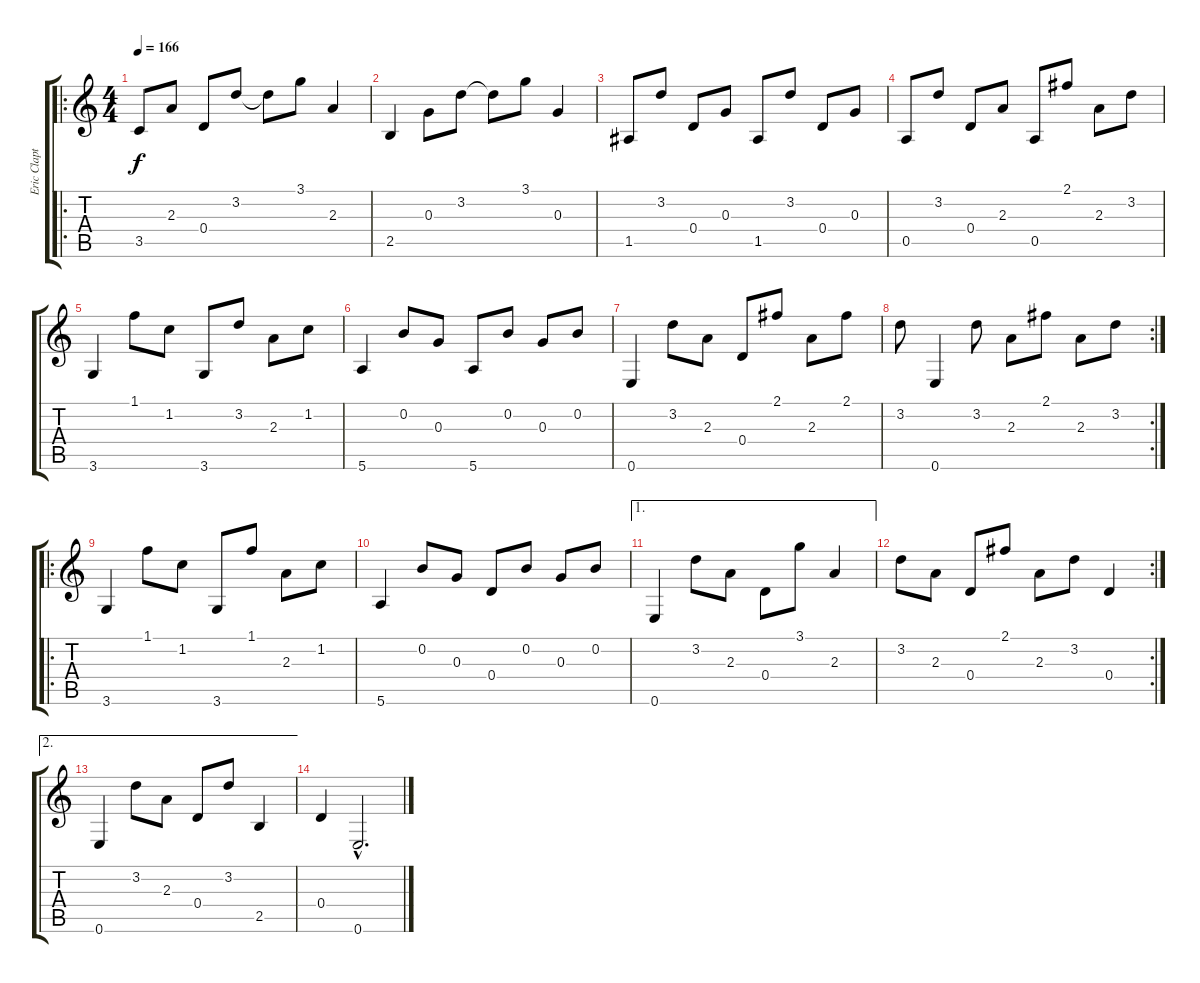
\track ("Eric Clapton Fingerpicking" "Eric Clapt") {instrument acousticguitarnylon}
\staff {score tabs}
\tuning (E4 B3 G3 D3 A2 E2) {hide}
\ro
\ts (4 4)
\tempo 166
\clef g2
\ks c
3.5.8{dy f} 2.3.8 0.4.8 3.2.8 3.2{t}.8 3.1.8 2.3.4 |
2.5.4 0.3.8 3.2.8 3.2{t}.8 3.1.8 0.3.4 |
1.5.8 3.2.8 0.4.8 0.3.8 1.5.8 3.2.8 0.4.8 0.3.8 |
0.5.8 3.2.8 0.4.8 2.3.8 0.5.8 2.1.8 2.3.8 3.2.8 |
3.6.4 1.1.8 1.2.8 3.6.8 3.2.8 2.3.8 1.2.8 |
5.6.4 0.2.8 0.3.8 5.6.8 0.2.8 0.3.8 0.2.8 |
0.6.4 3.2.8 2.3.8 0.4.8 2.1.8 2.3.8 2.1.8 |
\rc 2
3.2.8 0.6.4 3.2.8 2.3.8 2.1.8 2.3.8 3.2.8 |
\ro
3.6.4 1.1.8 1.2.8 3.6.8 1.1.8 2.3.8 1.2.8 |
5.6.4 0.2.8 0.3.8 0.4.8 0.2.8 0.3.8 0.2.8 |
\ae 1
0.6.4 3.2.8 2.3.8 0.4.8 3.1.8 2.3.4 |
\rc 2
3.2.8 2.3.8 0.4.8 2.1.8 2.3.8 3.2.8 0.4.4 |
\ae 2
0.6.4 3.2.8 2.3.8 0.4.8 3.2.8 2.5.4 |
0.4.4 0.6{hac}.2{d}
